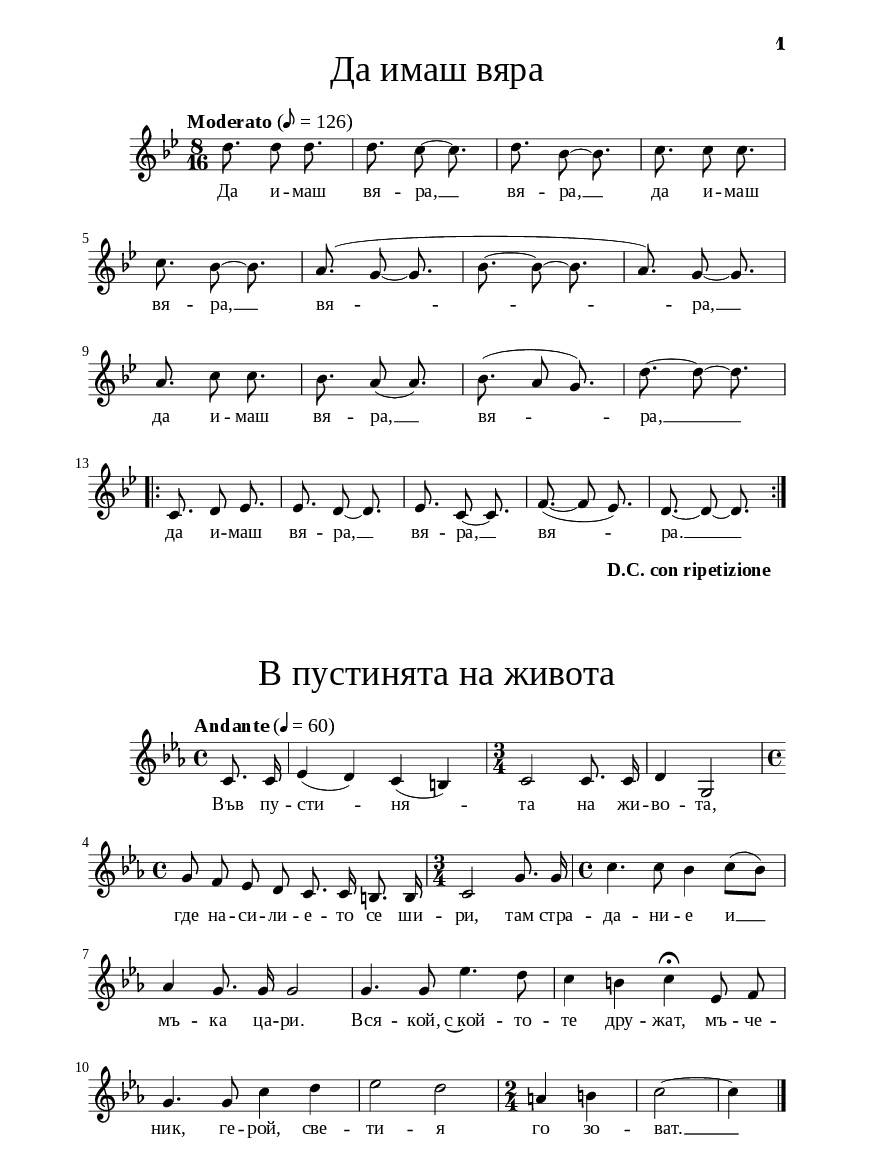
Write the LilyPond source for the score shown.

\version "2.24.4"

% include paper part and global functions
\include "include/globals.ily"

\bookpart {
  \label #'ref110_1
  \tocItem \markup "Да имаш вяра"
  \include "include/bookpart-paper.ily"
  \score {
    \include "include/score-layout.ily"


    \new Voice \relative c' {
      \clef treble
      \key g \minor
      \time 8/16
      \tempoFunc "Moderato" 8 "126"
      \autoBeamOff

      d'8. d8 d8. | % 2
      d8. c8 ~ c8. | % 3
      d8. bes8 ~ bes8. | % 4
      c8. c8 c8. \break | % 5
      c8. bes8 ~ bes8. | % 6
      a8. ( g8 ~ g8. | % 7
      bes8. ~ bes8 ~ bes8. | % 8
      a8. ) g8 ~ g8. \break | % 9
      a8. c8 c8. |
      bes8. a8 ( a8. ) | % 11
      bes8. ( a8 g8. ) | % 12
      d'8. ~ d8 ~ d8. \break | % 13
      \bar ".|:-|"
      c,8. d8 es8. | % 14
      es8. d8 ~ d8. | % 15
      es8. c8 ~ c8. | % 16
      f8. ( ~ f8 es8. ) | % 17
      d8. ~ d8 ~ d8.
      \bar ":|."

    }

    \addlyrics {
      Да и -- маш
      вя -- ра, __ вя -- ра, __ да и -- маш вя -- ра, __ вя --
      ра, __ да и -- маш вя -- ра, __ вя -- ра, __ да и --
      маш вя -- ра, __ вя -- ра, __ вя -- ра. __}

      \header {
        title = \titleFunc #'ref_desc_8 "Да имаш вяра" "Da imaš vjara"
      }

      \midi{}

    } % score

    \markup \dcr-one "D.C. con ripetizione" #2.1


    \markup \vspace #3
    \label #'ref110_2
    \tocItem \markup "В пустинята на живота"
    \include "include/bookpart-paper.ily"
    \score {
      \include "include/score-layout.ily"

      \new Voice \relative c' {

        \clef treble
        \key c \minor
        \time 4/4
        \tempoFunc "Andante" 4 "60"
        \autoBeamOff

        \partial 4

        c8.  c16 | % 2
        es4 (  d4 )  c4 (  b4 ) | % 3
        \time 3/4  | % 3
        c2  c8.  c16 | % 4
        d4  g,2 \break | % 5
        \time 4/4  | % 5
        g'8  f8  es8  d8  c8.
        c16  b8.  b16 | % 6
        \time 3/4  | % 6
        c2  g'8.  g16 | % 7
        \time 4/4  | % 7
        c4.  c8  bes4  c8 ( [
        bes8 ) ] \break | % 8
        as4  g8.  g16  g2 | % 9
        g4.  g8  es'4.  d8 |
        c4  b4  c4 ^\fermata  es,8
        f8 \break | % 11
        g4.  g8  c4  d4 | % 12
        es2  d2 | % 13
        \time 2/4  | % 13
        a4  b4 | % 14
        c2 ~ | % 15
        c4 \bar "|."
      }

      \addlyrics {
        Във пу -- сти -- ня -- та на
        жи -- во -- та, где на -- си -- ли --
        е -- то се ши -- ри, там стра --
        да -- ни -- е и __ мъ -- ка ца --
        ри. Вся -- кой, с~кой -- то -- те
        дру -- жат, мъ -- че -- ник, ге --
        рой, све -- ти -- я го зо -- ват. __}

        \header {
          title = \titleFunc #'ref_desc_6 "В пустинята на живота" "V pustinjata na života"
        }

        \midi{}

      } % score




    } % bookpart
